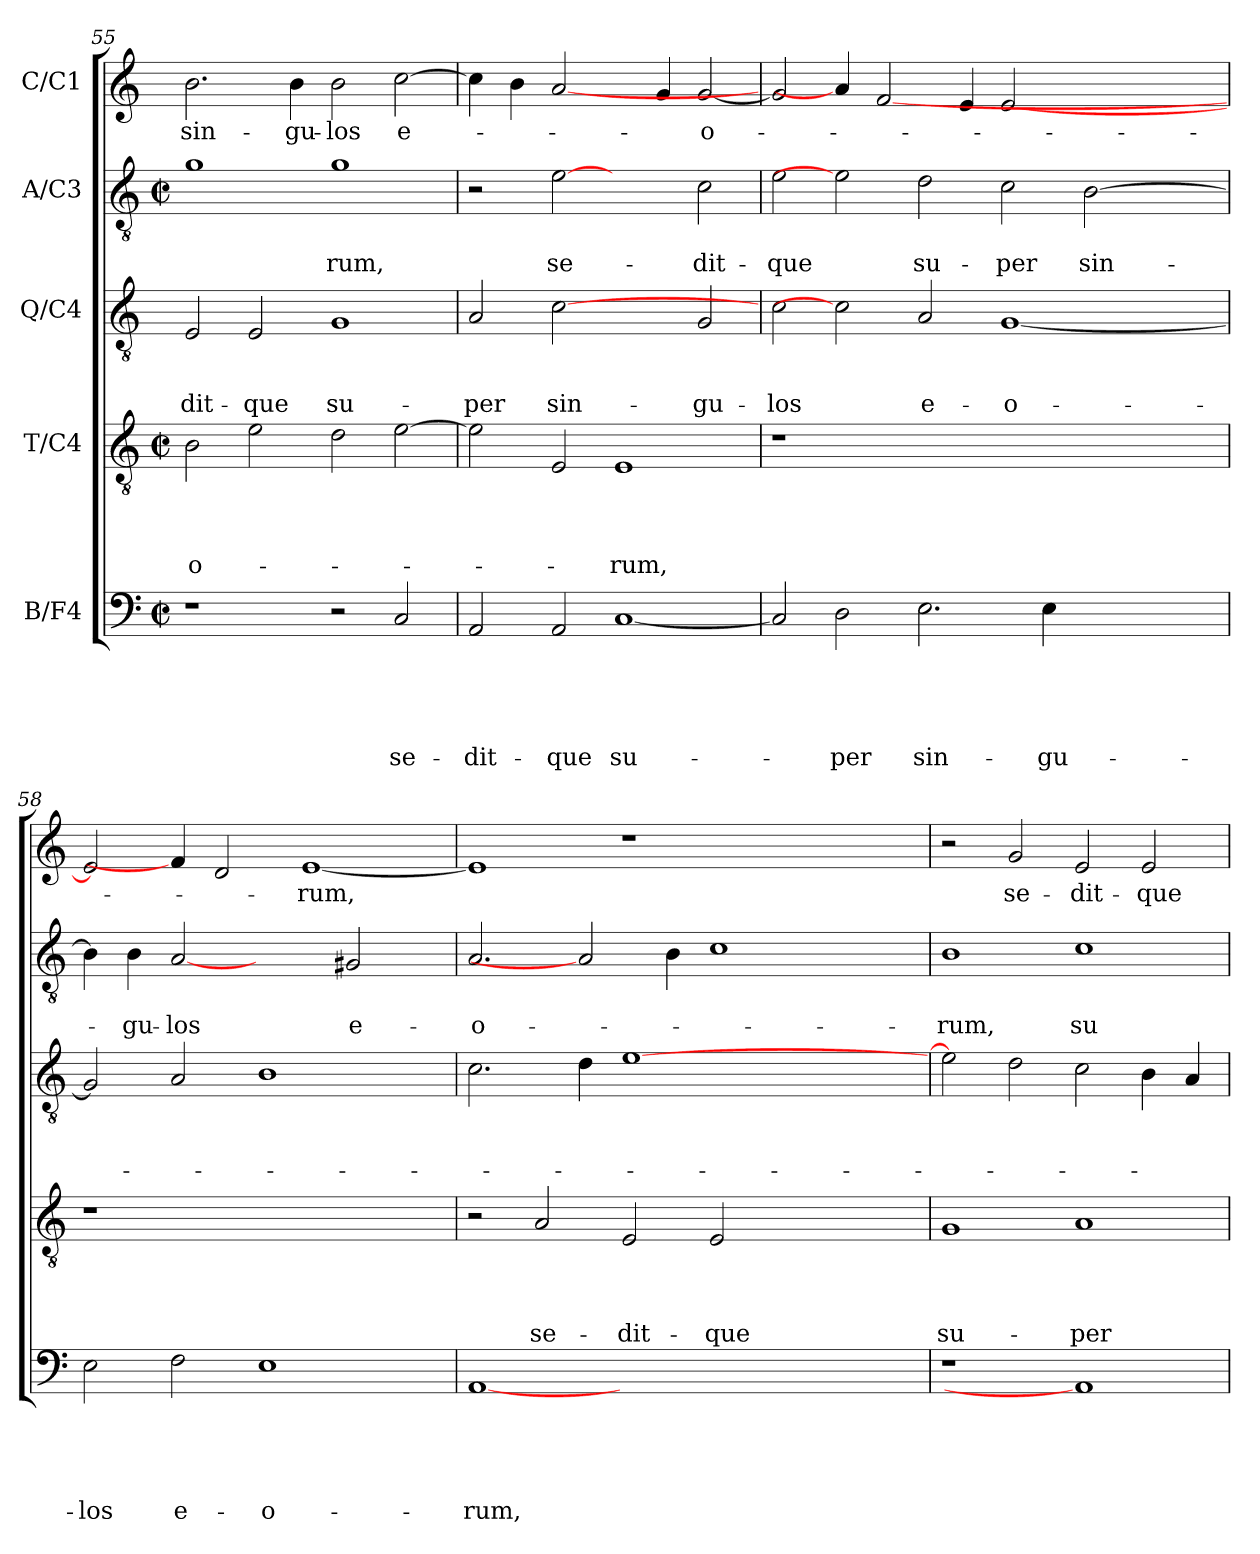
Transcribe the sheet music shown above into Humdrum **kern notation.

**kern	**text	**text	**text	**text	**text	**kern	**text	**text	**text	**text	**kern	**text	**text	**text	**kern	**text	**text	**kern	**text
*part5	*part5	*part5	*part5	*part5	*part5	*part4	*part4	*part4	*part4	*part4	*part3	*part3	*part3	*part3	*part2	*part2	*part2	*part1	*part1
*staff5	*staff5	*staff5	*staff5	*staff5	*staff5	*staff4	*staff4	*staff4	*staff4	*staff4	*staff3	*staff3	*staff3	*staff3	*staff2	*staff2	*staff2	*staff1	*staff1
*I"B/F4	*	*	*	*	*	*I"T/C4	*	*	*	*	*I"Q/C4	*	*	*	*I"A/C3	*	*	*I"C/C1	*
*clefF4	*	*	*	*	*	*clefGv2	*	*	*	*	*clefGv2	*	*	*	*clefGv2	*	*	*clefG2	*
*k[]	*	*	*	*	*	*k[]	*	*	*	*	*k[]	*	*	*	*k[]	*	*	*k[]	*
*C:	*	*	*	*	*	*C:	*	*	*	*	*C:	*	*	*	*C:	*	*	*C:	*
*M2/2	*	*	*	*	*	*M2/2	*	*	*	*	*	*	*	*	*M2/2	*	*	*	*
*met(c|)	*	*	*	*	*	*met(c|)	*	*	*	*	*	*	*	*	*met(c|)	*	*	*	*
=55	=55	=55	=55	=55	=55	=55	=55	=55	=55	=55	=55	=55	=55	=55	=55	=55	=55	=55	=55
!	!	!	!	!	!	!	!	!	!	!LO:LY:b	!	!	!	!LO:LY:b	!	!	!	!	!LO:LY:b
1r	.	.	.	.	.	2B\	.	.	.	-o-	2E/	.	.	-dit-	1g	.	.	2.b\	sin-
!	!	!	!	!	!	!	!	!	!	!	!	!	!	!LO:LY:b	!	!	!	!	!
.	.	.	.	.	.	2e\	.	.	.	.	2E/	.	.	-que	.	.	.	.	.
!	!	!	!	!	!	!	!	!	!	!	!	!	!	!	!	!	!	!	!LO:LY:b
.	.	.	.	.	.	.	.	.	.	.	.	.	.	.	.	.	.	4b\	-gu-
!	!	!	!	!	!	!	!	!	!	!	!	!	!	!LO:LY:b	!	!	!LO:LY:b	!	!LO:LY:b
2r	.	.	.	.	.	2d\	.	.	.	.	1G	.	.	su-	1g	.	-rum,	2b\	-los
!	!	!	!	!	!LO:LY:b	!	!	!	!	!	!	!	!	!	!	!	!	!	!LO:LY:b
2C/	.	.	.	.	se-	[2e\	.	.	.	.	.	.	.	.	.	.	.	[2cc\	e-
=56	=56	=56	=56	=56	=56	=56	=56	=56	=56	=56	=56	=56	=56	=56	=56	=56	=56	=56	=56
!	!	!	!	!	!LO:LY:b	!	!	!	!	!	!	!	!	!LO:LY:b	!	!	!	!	!
2AA/	.	.	.	.	-dit-	2e\]	.	.	.	.	2A/	.	.	-per	2r	.	.	4cc\]	.
.	.	.	.	.	.	.	.	.	.	.	.	.	.	.	.	.	.	4b\	.
!	!	!	!	!	!LO:LY:b	!	!	!	!	!	!	!	!	!LO:LY:b	!	!	!LO:LY:b	!	!
2AA/	.	.	.	.	-que	2E/	.	.	.	.	[2c	.	.	sin-	[2e	.	se-	[2a/	.
!	!	!	!	!	!LO:LY:b	!	!	!	!	!LO:LY:b	!	!	!	!	!	!	!	!	!
[1C	.	.	.	.	su-	1E	.	.	.	-rum,	2ryy	.	.	.	2ryy	.	.	4ryy	.
.	.	.	.	.	.	.	.	.	.	.	.	.	.	.	.	.	.	4g/	.
!	!	!	!	!	!	!	!	!	!	!	!	!	!	!LO:LY:b	!	!	!LO:LY:b	!	!LO:LY:b
.	.	.	.	.	.	.	.	.	.	.	2G/	.	.	-gu-	2c\	.	-dit-	[2g/	-o-
!!LO:LB:g=z
=57	=57	=57	=57	=57	=57	=57	=57	=57	=57	=57	=57	=57	=57	=57	=57	=57	=57	=57	=57
!	!	!	!	!	!	!	!	!	!	!	!	!	!	!LO:LY:b	!	!	!LO:LY:b	!	!
2C/]	.	.	.	.	.	1r	.	.	.	.	2c\	.	.	-los	2e\	.	-que	2g/]	.
!	!	!	!	!	!LO:LY:b	!	!	!	!	!	!	!	!	!	!	!	!	!	!
2D\	.	.	.	.	-per	.	.	.	.	.	2c]	.	.	.	2e]	.	.	4a/]	.
.	.	.	.	.	.	.	.	.	.	.	.	.	.	.	.	.	.	[2f/	.
!	!	!	!	!	!LO:LY:b	!	!	!	!	!	!	!	!	!LO:LY:b	!	!	!LO:LY:b	!	!
2.E\	.	.	.	.	sin-	1.ryy	.	.	.	.	2A/	.	.	e-	2d\	.	su-	.	.
.	.	.	.	.	.	.	.	.	.	.	.	.	.	.	.	.	.	4e/	.
!	!	!	!	!	!	!	!	!	!	!	!	!	!	!LO:LY:b	!	!	!LO:LY:b	!	!
.	.	.	.	.	.	.	.	.	.	.	[1G	.	.	-o-	2c\	.	-per	[2e/	.
!	!	!	!	!	!LO:LY:b	!	!	!	!	!	!	!	!	!	!	!	!	!	!
4E\	.	.	.	.	-gu-	.	.	.	.	.	.	.	.	.	.	.	.	.	.
!	!	!	!	!	!	!	!	!	!	!	!	!	!	!	!	!	!LO:LY:b	!	!
2ryy	.	.	.	.	.	.	.	.	.	.	.	.	.	.	[2B\	.	sin-	2ryy	.
=58	=58	=58	=58	=58	=58	=58	=58	=58	=58	=58	=58	=58	=58	=58	=58	=58	=58	=58	=58
!	!	!	!	!	!LO:LY:b	!	!	!	!	!	!	!	!	!	!	!	!	!	!
2E\	.	.	.	.	-los	1r	.	.	.	.	2G/]	.	.	.	4B\]	.	.	2e/]	.
!	!	!	!	!	!	!	!	!	!	!	!	!	!	!	!	!	!LO:LY:b	!	!
.	.	.	.	.	.	.	.	.	.	.	.	.	.	.	4B\	.	-gu-	.	.
!	!	!	!	!	!LO:LY:b	!	!	!	!	!	!	!	!	!	!	!	!LO:LY:b	!	!
2F\	.	.	.	.	e-	.	.	.	.	.	2A/	.	.	.	[2A	.	-los	4f/]	.
.	.	.	.	.	.	.	.	.	.	.	.	.	.	.	.	.	.	2d/	.
!	!	!	!	!	!LO:LY:b	!	!	!	!	!	!	!	!	!	!	!	!	!	!
1E	.	.	.	.	-o-	1ryy	.	.	.	.	1B	.	.	.	2ryy	.	.	.	.
!	!	!	!	!	!	!	!	!	!	!	!	!	!	!	!	!	!	!	!LO:LY:b
.	.	.	.	.	.	.	.	.	.	.	.	.	.	.	.	.	.	[1e	-rum,
!	!	!	!	!	!	!	!	!	!	!	!	!	!	!	!	!	!LO:LY:b	!	!
.	.	.	.	.	.	.	.	.	.	.	.	.	.	.	2G#X/	.	e-	.	.
4ryy	.	.	.	.	.	4ryy	.	.	.	.	4ryy	.	.	.	4ryy	.	.	.	.
=59	=59	=59	=59	=59	=59	=59	=59	=59	=59	=59	=59	=59	=59	=59	=59	=59	=59	=59	=59
!	!	!	!	!	!LO:LY:b	!	!	!	!	!	!	!	!	!	!	!	!LO:LY:b	!	!
[1AA	.	.	.	.	-rum,	2r	.	.	.	.	2.c\	.	.	.	2.A/	.	-o-	1e]	.
!	!	!	!	!	!	!	!	!	!	!LO:LY:b	!	!	!	!	!	!	!	!	!
.	.	.	.	.	.	2A/	.	.	.	se-	.	.	.	.	.	.	.	.	.
.	.	.	.	.	.	.	.	.	.	.	4d\	.	.	.	2A]	.	.	.	.
!	!	!	!	!	!	!	!	!	!	!LO:LY:b	!	!	!	!	!	!	!	!	!
1.ryy	.	.	.	.	.	2E/	.	.	.	-dit-	[1e	.	.	.	.	.	.	1r	.
.	.	.	.	.	.	.	.	.	.	.	.	.	.	.	4B\	.	.	.	.
!	!	!	!	!	!	!	!	!	!	!LO:LY:b	!	!	!	!	!	!	!	!	!
.	.	.	.	.	.	2E/	.	.	.	-que	.	.	.	.	1c	.	.	.	.
.	.	.	.	.	.	2ryy	.	.	.	.	2ryy	.	.	.	.	.	.	2ryy	.
=60	=60	=60	=60	=60	=60	=60	=60	=60	=60	=60	=60	=60	=60	=60	=60	=60	=60	=60	=60
!	!	!	!	!	!	!	!	!	!	!LO:LY:b	!	!	!	!	!	!	!LO:LY:b	!	!
1r	.	.	.	.	.	1G	.	.	.	su-	2e\]	.	.	.	1B	.	-rum,	2r	.
!	!	!	!	!	!	!	!	!	!	!	!	!	!	!	!	!	!	!	!LO:LY:b
.	.	.	.	.	.	.	.	.	.	.	2d\	.	.	.	.	.	.	2g/	se-
!	!	!	!	!	!	!	!	!	!	!LO:LY:b	!	!	!	!	!	!	!LO:LY:b	!	!LO:LY:b
1AA]	.	.	.	.	.	1A	.	.	.	-per	2c\	.	.	.	1c	.	su-	2e/	-dit-
!	!	!	!	!	!	!	!	!	!	!	!	!	!	!	!	!	!	!	!LO:LY:b
.	.	.	.	.	.	.	.	.	.	.	4B\	.	.	.	.	.	.	2e/	-que
.	.	.	.	.	.	.	.	.	.	.	4A/	.	.	.	.	.	.	.	.
=	=	=	=	=	=	=	=	=	=	=	=	=	=	=	=	=	=	=	=
*-	*-	*-	*-	*-	*-	*-	*-	*-	*-	*-	*-	*-	*-	*-	*-	*-	*-	*-	*-
